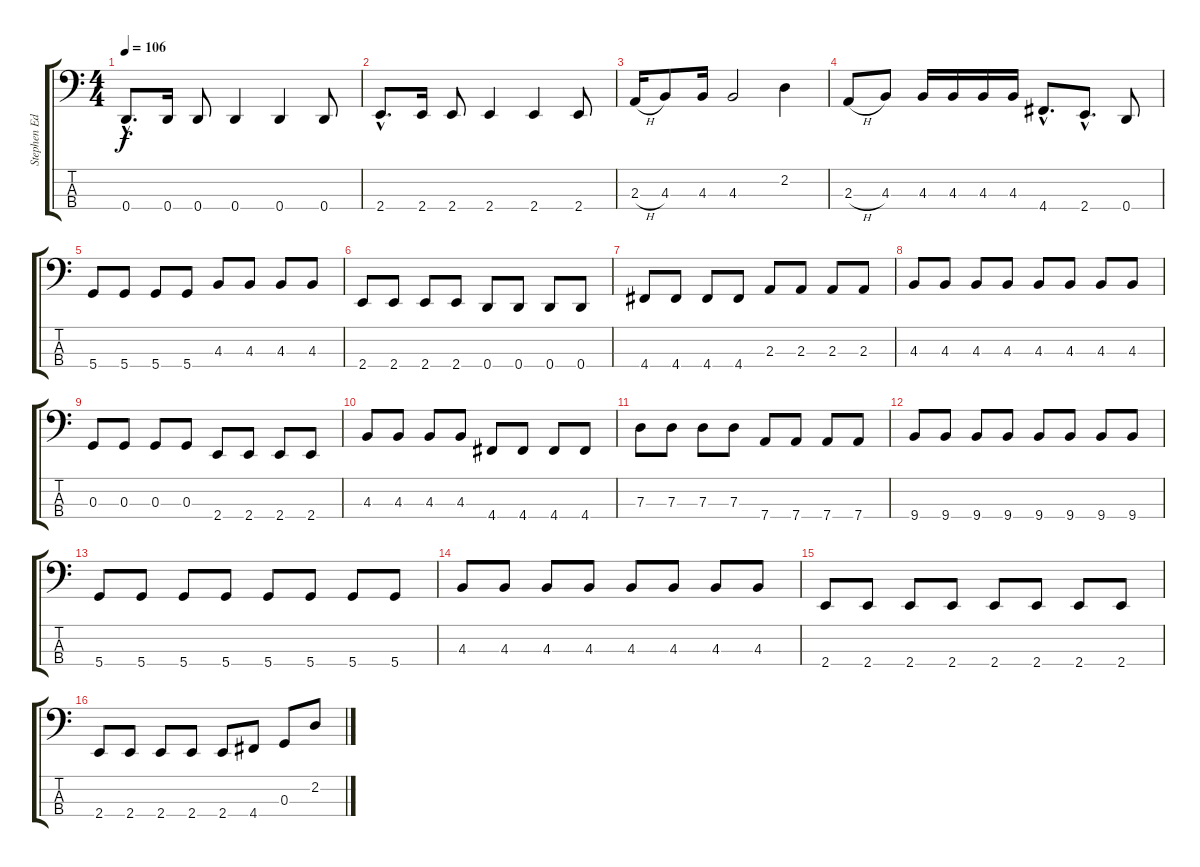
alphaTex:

\track ("Stephen Edmondson" "Stephen Ed") {instrument electricbasspick}
\staff {score tabs}
\tuning (F2 C2 G1 D1) {hide}
\ts (4 4)
\tempo 106
\clef f4
\ks c
0.4{hac}.8{d dy f} 0.4.16 0.4.8 0.4.4 0.4.4 0.4.8 |
2.4{hac}.8{d} 2.4.16 2.4.8 2.4.4 2.4.4 2.4.8 |
2.3{h}.16 4.3.8 4.3.16 4.3.2 2.2.4 |
2.3{h}.8 4.3.8 4.3.16 4.3.16 4.3.16 4.3.16 4.4{hac}.8{d} 2.4{hac}.8{d} 0.4.8 |
5.4.8 5.4.8 5.4.8 5.4.8 4.3.8 4.3.8 4.3.8 4.3.8 |
2.4.8 2.4.8 2.4.8 2.4.8 0.4.8 0.4.8 0.4.8 0.4.8 |
4.4.8 4.4.8 4.4.8 4.4.8 2.3.8 2.3.8 2.3.8 2.3.8 |
4.3.8 4.3.8 4.3.8 4.3.8 4.3.8 4.3.8 4.3.8 4.3.8 |
0.3.8 0.3.8 0.3.8 0.3.8 2.4.8 2.4.8 2.4.8 2.4.8 |
4.3.8 4.3.8 4.3.8 4.3.8 4.4.8 4.4.8 4.4.8 4.4.8 |
7.3.8 7.3.8 7.3.8 7.3.8 7.4.8 7.4.8 7.4.8 7.4.8 |
9.4.8 9.4.8 9.4.8 9.4.8 9.4.8 9.4.8 9.4.8 9.4.8 |
5.4.8 5.4.8 5.4.8 5.4.8 5.4.8 5.4.8 5.4.8 5.4.8 |
4.3.8 4.3.8 4.3.8 4.3.8 4.3.8 4.3.8 4.3.8 4.3.8 |
2.4.8 2.4.8 2.4.8 2.4.8 2.4.8 2.4.8 2.4.8 2.4.8 |
2.4.8 2.4.8 2.4.8 2.4.8 2.4.8 4.4.8 0.3.8 2.2.8
